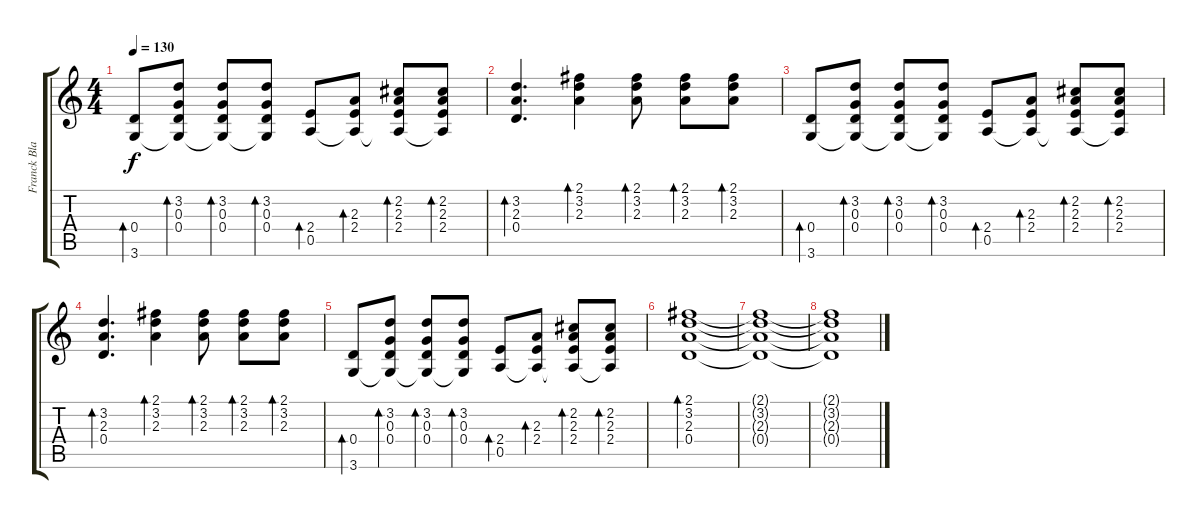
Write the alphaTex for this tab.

\track ("Franck Black - Guitar 1" "Franck Bla") {instrument acousticguitarsteel}
\staff {score tabs}
\tuning (E4 B3 G3 D3 A2 E2) {hide}
\ts (4 4)
\tempo 130
\clef g2
\ks c
(0.4 3.6).8{bd 60 dy f} (3.2 0.3 0.4 3.6{t}).8{bd 60} (3.2 0.3 0.4 3.6{t}).8{bd 60} (3.2 0.3 0.4 3.6{t}).8{bd 60} (2.4 0.5).8{bd 60} (2.3 2.4 0.5{t}).8{bd 60} (2.2 2.3 2.4 0.5{t}).8{bd 60} (2.2 2.3 2.4 0.5{t}).8{bd 60} |
(3.2 2.3 0.4).4{d bd 60} (2.1 3.2 2.3).4{bd 60} (2.1 3.2 2.3).8{bd 60} (2.1 3.2 2.3).8{bd 60} (2.1 3.2 2.3).8{bd 60} |
(0.4 3.6).8{bd 60} (3.2 0.3 0.4 3.6{t}).8{bd 60} (3.2 0.3 0.4 3.6{t}).8{bd 60} (3.2 0.3 0.4 3.6{t}).8{bd 60} (2.4 0.5).8{bd 60} (2.3 2.4 0.5{t}).8{bd 60} (2.2 2.3 2.4 0.5{t}).8{bd 60} (2.2 2.3 2.4 0.5{t}).8{bd 60} |
(3.2 2.3 0.4).4{d bd 60} (2.1 3.2 2.3).4{bd 60} (2.1 3.2 2.3).8{bd 60} (2.1 3.2 2.3).8{bd 60} (2.1 3.2 2.3).8{bd 60} |
(0.4 3.6).8{bd 60} (3.2 0.3 0.4 3.6{t}).8{bd 60} (3.2 0.3 0.4 3.6{t}).8{bd 60} (3.2 0.3 0.4 3.6{t}).8{bd 60} (2.4 0.5).8{bd 60} (2.3 2.4 0.5{t}).8{bd 60} (2.2 2.3 2.4 0.5{t}).8{bd 60} (2.2 2.3 2.4 0.5{t}).8{bd 60} |
(2.1 3.2 2.3 0.4).1{bd 60} |
(2.1{t} 3.2{t} 2.3{t} 0.4{t}).1 |
(2.1{t} 3.2{t} 2.3{t} 0.4{t}).1
